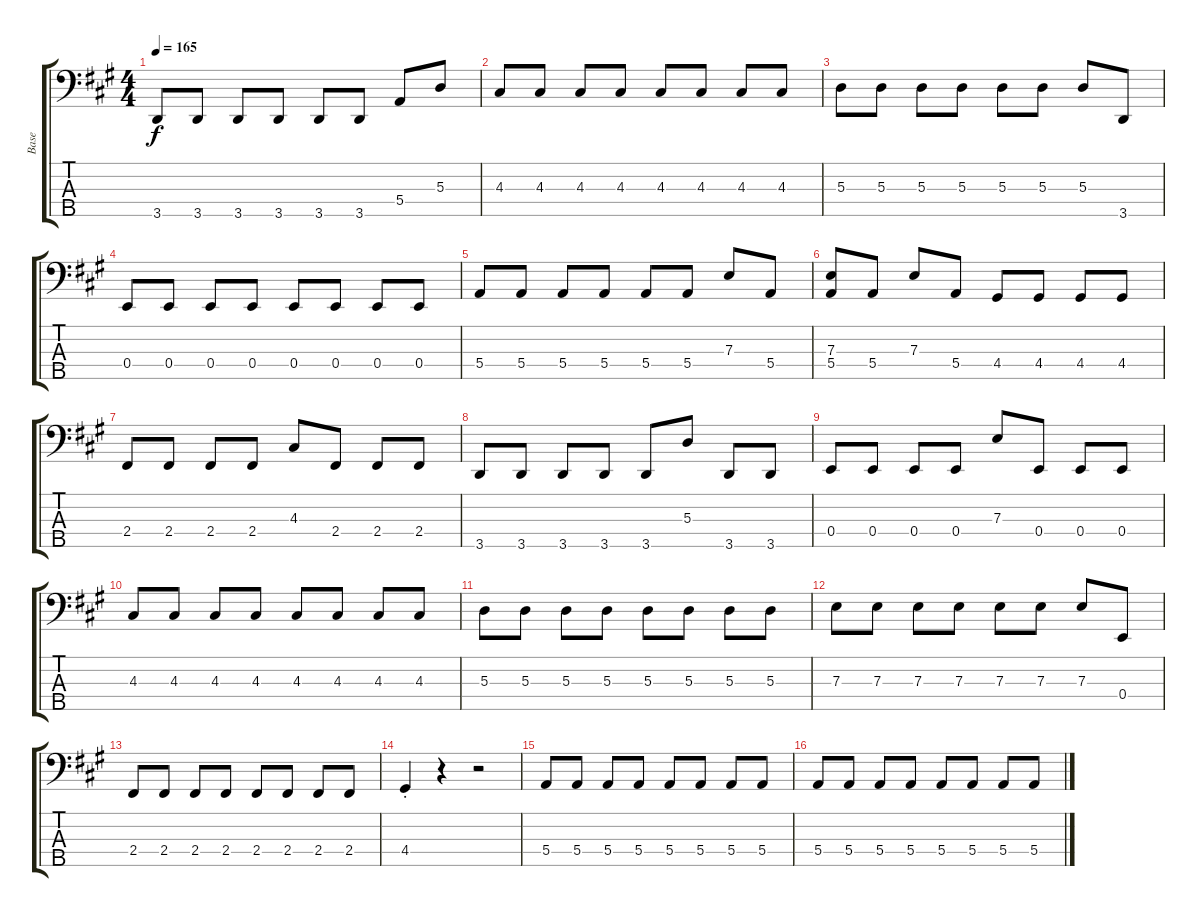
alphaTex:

\track ("Base" "Base") {instrument electricbasspick}
\staff {score tabs}
\tuning (G2 D2 A1 E1 B0) {hide}
\ts (4 4)
\tempo 165
\clef f4
\ks a
3.5.8{dy f} 3.5.8 3.5.8 3.5.8 3.5.8 3.5.8 5.4.8 5.3.8 |
4.3.8 4.3.8 4.3.8 4.3.8 4.3.8 4.3.8 4.3.8 4.3.8 |
5.3.8 5.3.8 5.3.8 5.3.8 5.3.8 5.3.8 5.3.8 3.5.8 |
0.4.8 0.4.8 0.4.8 0.4.8 0.4.8 0.4.8 0.4.8 0.4.8 |
5.4.8 5.4.8 5.4.8 5.4.8 5.4.8 5.4.8 7.3.8 5.4.8 |
(7.3 5.4).8 5.4.8 7.3.8 5.4.8 4.4.8 4.4.8 4.4.8 4.4.8 |
2.4.8 2.4.8 2.4.8 2.4.8 4.3.8 2.4.8 2.4.8 2.4.8 |
3.5.8 3.5.8 3.5.8 3.5.8 3.5.8 5.3.8 3.5.8 3.5.8 |
0.4.8 0.4.8 0.4.8 0.4.8 7.3.8 0.4.8 0.4.8 0.4.8 |
4.3.8 4.3.8 4.3.8 4.3.8 4.3.8 4.3.8 4.3.8 4.3.8 |
5.3.8 5.3.8 5.3.8 5.3.8 5.3.8 5.3.8 5.3.8 5.3.8 |
7.3.8 7.3.8 7.3.8 7.3.8 7.3.8 7.3.8 7.3.8 0.4.8 |
2.4.8 2.4.8 2.4.8 2.4.8 2.4.8 2.4.8 2.4.8 2.4.8 |
4.4{st}.4 r.4 r.2 |
5.4.8 5.4.8 5.4.8 5.4.8 5.4.8 5.4.8 5.4.8 5.4.8 |
5.4.8 5.4.8 5.4.8 5.4.8 5.4.8 5.4.8 5.4.8 5.4.8
